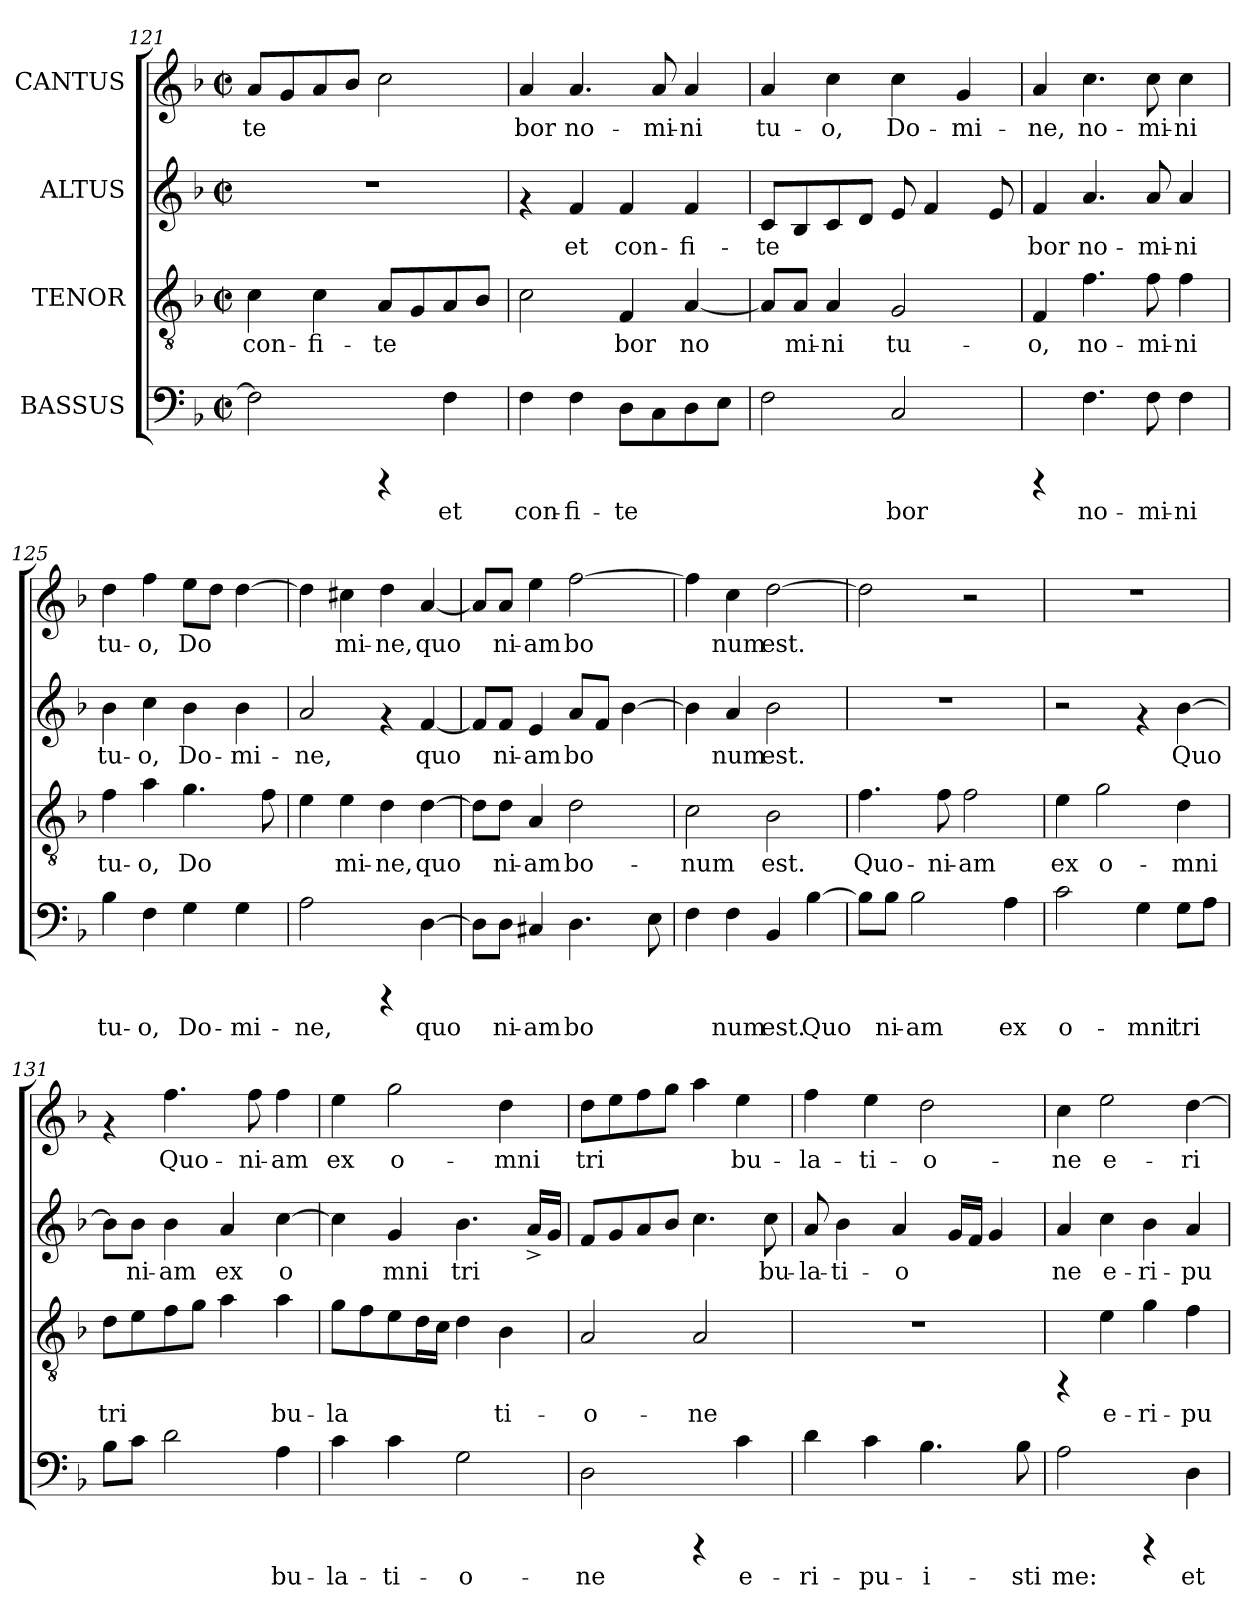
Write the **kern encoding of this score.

**kern	**text	**kern	**text	**kern	**text	**kern	**text
*part4	*part4	*part3	*part3	*part2	*part2	*part1	*part1
*staff4	*staff4	*staff3	*staff3	*staff2	*staff2	*staff1	*staff1
*I"BASSUS	*	*I"TENOR	*	*I"ALTUS	*	*I"CANTUS	*
!!LO:LB:g=z
*clefF4	*	*clefGv2	*	*clefG2	*	*clefG2	*
*k[b-]	*	*k[b-]	*	*k[b-]	*	*k[b-]	*
*F:	*	*F:	*	*F:	*	*F:	*
*M2/2	*	*M2/2	*	*M2/2	*	*M2/2	*
*met(c|)	*	*met(c|)	*	*met(c|)	*	*met(c|)	*
=121	=121	=121	=121	=121	=121	=121	=121
!	!LO:LY:b:cj	!	!LO:LY:b:cj	!	!	!	!LO:LY:b:cj
2F\]	.	4c\	con-	1r	.	8a/L	-te-
!	!	!	!	!	!	!	!LO:LY:b:cj
.	.	.	.	.	.	8g/	--
!	!	!	!LO:LY:b:cj	!	!	!	!LO:LY:b:cj
.	.	4c\	-fi-	.	.	8a/	--
!	!	!	!	!	!	!	!LO:LY:b:cj
.	.	.	.	.	.	8b-/J	--
!	!	!	!LO:LY:b:cj	!	!	!	!LO:LY:b:cj
4rCCC	.	8A/L	-te-	.	.	2cc\	--
!	!	!	!LO:LY:b:cj	!	!	!	!
.	.	8G/	--	.	.	.	.
!	!LO:LY:b:cj	!	!LO:LY:b:cj	!	!	!	!
4F\	et	8A/	--	.	.	.	.
!	!	!	!LO:LY:b:cj	!	!	!	!
.	.	8B-/J	--	.	.	.	.
=122	=122	=122	=122	=122	=122	=122	=122
!	!LO:LY:b:cj	!	!LO:LY:b:cj	!	!	!	!LO:LY:b:cj
4F\	con-	2c\	--	4rf	.	4a/	-bor
!	!LO:LY:b:cj	!	!	!	!LO:LY:b:cj	!	!LO:LY:b:cj
4F\	-fi-	.	.	4f/	et	4.a/	no-
!	!LO:LY:b:cj	!	!LO:LY:b:cj	!	!LO:LY:b:cj	!	!
8D\L	-te-	4F/	-bor	4f/	con-	.	.
!	!LO:LY:b:cj	!	!	!	!	!	!LO:LY:b:cj
8C\	--	.	.	.	.	8a/	-mi-
!	!LO:LY:b:cj	!	!LO:LY:b:cj	!	!LO:LY:b:cj	!	!LO:LY:b:cj
8D\	--	[<4A/	no-	4f/	-fi-	4a/	-ni
!	!LO:LY:b:cj	!	!	!	!	!	!
8E\J	--	.	.	.	.	.	.
=123	=123	=123	=123	=123	=123	=123	=123
!	!LO:LY:b:cj	!	!LO:LY:b:cj	!	!LO:LY:b:cj	!	!LO:LY:b:cj
2F\	--	8A/L]	--	8c/L	-te-	4a/	tu-
!	!	!	!LO:LY:b:cj	!	!LO:LY:b:cj	!	!
.	.	8A/J	-mi-	8B-/	--	.	.
!	!	!	!LO:LY:b:cj	!	!LO:LY:b:cj	!	!LO:LY:b:cj
.	.	4A/	-ni	8c/	--	4cc\	-o,
!	!	!	!	!	!LO:LY:b:cj	!	!
.	.	.	.	8d/J	--	.	.
!	!LO:LY:b:cj	!	!LO:LY:b:cj	!	!LO:LY:b:cj	!	!LO:LY:b:cj
2C/	-bor	2G/	tu-	8e/	--	4cc\	Do-
!	!	!	!	!	!LO:LY:b:cj	!	!
.	.	.	.	4f/	--	.	.
!	!	!	!	!	!	!	!LO:LY:b:cj
.	.	.	.	.	.	4g/	-mi-
!	!	!	!	!	!LO:LY:b:cj	!	!
.	.	.	.	8e/	--	.	.
=124	=124	=124	=124	=124	=124	=124	=124
!	!	!	!LO:LY:b:cj	!	!LO:LY:b:cj	!	!LO:LY:b:cj
4rCCC	.	4F/	-o,	4f/	-bor	4a/	-ne,
!	!LO:LY:b:cj	!	!LO:LY:b:cj	!	!LO:LY:b:cj	!	!LO:LY:b:cj
4.F\	no-	4.f\	no-	4.a/	no-	4.cc\	no-
!	!LO:LY:b:cj	!	!LO:LY:b:cj	!	!LO:LY:b:cj	!	!LO:LY:b:cj
8F\	-mi-	8f\	-mi-	8a/	-mi-	8cc\	-mi-
!	!LO:LY:b:cj	!	!LO:LY:b:cj	!	!LO:LY:b:cj	!	!LO:LY:b:cj
4F\	-ni	4f\	-ni	4a/	-ni	4cc\	-ni
=125	=125	=125	=125	=125	=125	=125	=125
!	!LO:LY:b:cj	!	!LO:LY:b:cj	!	!LO:LY:b:cj	!	!LO:LY:b:cj
4B-\	tu-	4f\	tu-	4b-\	tu-	4dd\	tu-
!	!LO:LY:b:cj	!	!LO:LY:b:cj	!	!LO:LY:b:cj	!	!LO:LY:b:cj
4F\	-o,	4a\	-o,	4cc\	-o,	4ff\	-o,
!	!LO:LY:b:cj	!	!LO:LY:b:cj	!	!LO:LY:b:cj	!	!LO:LY:b:cj
4G\	Do-	4.g\	Do-	4b-\	Do-	8ee\L	Do-
!	!	!	!	!	!	!	!LO:LY:b:cj
.	.	.	.	.	.	8dd\J	--
!	!LO:LY:b:cj	!	!	!	!LO:LY:b:cj	!	!LO:LY:b:cj
4G\	-mi-	.	.	4b-\	-mi-	[>4dd\	--
!	!	!	!LO:LY:b:cj	!	!	!	!
.	.	8f\	--	.	.	.	.
=126	=126	=126	=126	=126	=126	=126	=126
!	!LO:LY:b:cj	!	!LO:LY:b:cj	!	!LO:LY:b:cj	!	!LO:LY:b:cj
2A\	-ne,	4e\	--	2a/	-ne,	4dd\]	--
!	!	!	!LO:LY:b:cj	!	!	!	!LO:LY:b:cj
.	.	4e\	-mi-	.	.	4cc#X\	-mi-
!	!	!	!LO:LY:b:cj	!	!	!	!LO:LY:b:cj
4rCCC	.	4d\	-ne,	4rf	.	4dd\	-ne,
!	!LO:LY:b:cj	!	!LO:LY:b:cj	!	!LO:LY:b:cj	!	!LO:LY:b:cj
[<4D\	quo-	[<4d\	quo-	[<4f/	quo-	[<4a/	quo-
!!LO:PB:g=z
=127	=127	=127	=127	=127	=127	=127	=127
!	!LO:LY:b:cj	!	!LO:LY:b:cj	!	!LO:LY:b:cj	!	!LO:LY:b:cj
8D\L]	--	8d\L]	--	8f/L]	--	8a/L]	--
!	!LO:LY:b:cj	!	!LO:LY:b:cj	!	!LO:LY:b:cj	!	!LO:LY:b:cj
8D\J	-ni-	8d\J	-ni-	8f/J	-ni-	8a/J	-ni-
!	!LO:LY:b:cj	!	!LO:LY:b:cj	!	!LO:LY:b:cj	!	!LO:LY:b:cj
4C#X/	-am	4A/	-am	4e/	-am	4ee\	-am
!	!LO:LY:b:cj	!	!LO:LY:b:cj	!	!LO:LY:b:cj	!	!LO:LY:b:cj
4.D\	bo-	2d\	bo-	8a/L	bo-	[>2ff\	bo-
!	!	!	!	!	!LO:LY:b:cj	!	!
.	.	.	.	8f/J	--	.	.
!	!	!	!	!	!LO:LY:b:cj	!	!
.	.	.	.	[>4b-\	--	.	.
!	!LO:LY:b:cj	!	!	!	!	!	!
8E\	--	.	.	.	.	.	.
=128	=128	=128	=128	=128	=128	=128	=128
!	!LO:LY:b:cj	!	!LO:LY:b:cj	!	!LO:LY:b:cj	!	!LO:LY:b:cj
4F\	--	2c\	-num	4b-\]	--	4ff\]	--
!	!LO:LY:b:cj	!	!	!	!LO:LY:b:cj	!	!LO:LY:b:cj
4F\	-num	.	.	4a/	-num	4cc\	-num
!	!LO:LY:b:cj	!	!LO:LY:b:cj	!	!LO:LY:b:cj	!	!LO:LY:b:cj
4BB-/	est.	2B-\	est.	2b-\	est.	[>2dd\	est.
!	!LO:LY:b:cj	!	!	!	!	!	!
[>4B-\	Quo-	.	.	.	.	.	.
=129	=129	=129	=129	=129	=129	=129	=129
!	!LO:LY:b:cj	!	!LO:LY:b:cj	!	!	!	!LO:LY:b:cj
8B-\L]	--	4.f\	Quo-	1r	.	2dd\]	.
!	!LO:LY:b:cj	!	!	!	!	!	!
8B-\J	-ni-	.	.	.	.	.	.
!	!LO:LY:b:cj	!	!	!	!	!	!
2B-\	-am	.	.	.	.	.	.
!	!	!	!LO:LY:b:cj	!	!	!	!
.	.	8f\	-ni-	.	.	.	.
!	!	!	!LO:LY:b:cj	!	!	!	!
.	.	2f\	-am	.	.	2r	.
!	!LO:LY:b:cj	!	!	!	!	!	!
4A\	ex	.	.	.	.	.	.
=130	=130	=130	=130	=130	=130	=130	=130
!	!LO:LY:b:cj	!	!LO:LY:b:cj	!	!	!	!
2c\	o-	4e\	ex	2r	.	1r	.
!	!	!	!LO:LY:b:cj	!	!	!	!
.	.	2g\	o-	.	.	.	.
!	!LO:LY:b:cj	!	!	!	!	!	!
4G\	-mni	.	.	4rf	.	.	.
!	!LO:LY:b:cj	!	!LO:LY:b:cj	!	!LO:LY:b:cj	!	!
8G\L	tri-	4d\	-mni	[>4b-\	Quo-	.	.
!	!LO:LY:b:cj	!	!	!	!	!	!
8A\J	--	.	.	.	.	.	.
=131	=131	=131	=131	=131	=131	=131	=131
!	!LO:LY:b:cj	!	!LO:LY:b:cj	!	!LO:LY:b:cj	!	!
8B-\L	--	8d\L	tri-	8b-\L]	--	4rf	.
!	!LO:LY:b:cj	!	!LO:LY:b:cj	!	!LO:LY:b:cj	!	!
8c\J	--	8e\	--	8b-\J	-ni-	.	.
!	!LO:LY:b:cj	!	!LO:LY:b:cj	!	!LO:LY:b:cj	!	!LO:LY:b:cj
2d\	--	8f\	--	4b-\	-am	4.ff\	Quo-
!	!	!	!LO:LY:b:cj	!	!	!	!
.	.	8g\J	--	.	.	.	.
!	!	!	!LO:LY:b:cj	!	!LO:LY:b:cj	!	!
.	.	4a\	--	4a/	ex	.	.
!	!	!	!	!	!	!	!LO:LY:b:cj
.	.	.	.	.	.	8ff\	-ni-
!	!LO:LY:b:cj	!	!LO:LY:b:cj	!	!LO:LY:b:cj	!	!LO:LY:b:cj
4A\	-bu-	4a\	-bu-	[>4cc\	o-	4ff\	-am
=132	=132	=132	=132	=132	=132	=132	=132
!	!LO:LY:b:cj	!	!LO:LY:b:cj	!	!LO:LY:b:cj	!	!LO:LY:b:cj
4c\	-la-	8g\L	-la-	4cc\]	--	4ee\	ex
!	!	!	!LO:LY:b:cj	!	!	!	!
.	.	8f\	--	.	.	.	.
!	!LO:LY:b:cj	!	!LO:LY:b:cj	!	!LO:LY:b:cj	!	!LO:LY:b:cj
4c\	-ti-	8e\	--	4g/	-mni	2gg\	o-
!	!	!	!LO:LY:b:cj	!	!	!	!
.	.	16d\	--	.	.	.	.
!	!	!	!LO:LY:b:cj	!	!	!	!
.	.	16c\J	--	.	.	.	.
!	!LO:LY:b:cj	!	!LO:LY:b:cj	!	!LO:LY:b:cj	!	!
2G\	-o-	4d\	--	4.b-\	tri-	.	.
!	!	!	!LO:LY:b:cj	!	!	!	!LO:LY:b:cj
.	.	4B-\	-ti-	.	.	4dd\	-mni
!	!	!	!	!	!LO:LY:b:cj	!	!
.	.	.	.	16a^>/L	--	.	.
!	!	!	!	!	!LO:LY:b:cj	!	!
.	.	.	.	16g/J	--	.	.
!!LO:PB:g=z
=133	=133	=133	=133	=133	=133	=133	=133
!	!LO:LY:b:cj	!	!LO:LY:b:cj	!	!LO:LY:b:cj	!	!LO:LY:b:cj
2D\	-ne	2A/	-o-	8f/L	--	8dd\L	tri-
!	!	!	!	!	!LO:LY:b:cj	!	!LO:LY:b:cj
.	.	.	.	8g/	--	8ee\	--
!	!	!	!	!	!LO:LY:b:cj	!	!LO:LY:b:cj
.	.	.	.	8a/	--	8ff\	--
!	!	!	!	!	!LO:LY:b:cj	!	!LO:LY:b:cj
.	.	.	.	8b-/J	--	8gg\J	--
!	!	!	!LO:LY:b:cj	!	!LO:LY:b:cj	!	!LO:LY:b:cj
4rCCC	.	2A/	-ne	4.cc\	--	4aa\	--
!	!LO:LY:b:cj	!	!	!	!	!	!LO:LY:b:cj
4c\	e-	.	.	.	.	4ee\	-bu-
!	!	!	!	!	!LO:LY:b:cj	!	!
.	.	.	.	8cc\	-bu-	.	.
=134	=134	=134	=134	=134	=134	=134	=134
!	!LO:LY:b:cj	!	!	!	!LO:LY:b:cj	!	!LO:LY:b:cj
4d\	-ri-	1r	.	8a/	-la-	4ff\	-la-
!	!	!	!	!	!LO:LY:b:cj	!	!
.	.	.	.	4b-\	-ti-	.	.
!	!LO:LY:b:cj	!	!	!	!	!	!LO:LY:b:cj
4c\	-pu-	.	.	.	.	4ee\	-ti-
!	!	!	!	!	!LO:LY:b:cj	!	!
.	.	.	.	4a/	-o-	.	.
!	!LO:LY:b:cj	!	!	!	!	!	!LO:LY:b:cj
4.B-\	-i-	.	.	.	.	2dd\	-o-
!	!	!	!	!	!LO:LY:b:cj	!	!
.	.	.	.	16g/L	--	.	.
!	!	!	!	!	!LO:LY:b:cj	!	!
.	.	.	.	16f/J	--	.	.
!	!	!	!	!	!LO:LY:b:cj	!	!
.	.	.	.	4g/	--	.	.
!	!LO:LY:b:cj	!	!	!	!	!	!
8B-\	-sti	.	.	.	.	.	.
=135	=135	=135	=135	=135	=135	=135	=135
!	!LO:LY:b:cj	!	!	!	!LO:LY:b:cj	!	!LO:LY:b:cj
2A\	me:	4rFF	.	4a/	-ne	4cc\	-ne
!	!	!	!LO:LY:b:cj	!	!LO:LY:b:cj	!	!LO:LY:b:cj
.	.	4e\	e-	4cc\	e-	2ee\	e-
!	!	!	!LO:LY:b:cj	!	!LO:LY:b:cj	!	!
4rCCC	.	4g\	-ri-	4b-\	-ri-	.	.
!	!LO:LY:b:cj	!	!LO:LY:b:cj	!	!LO:LY:b:cj	!	!LO:LY:b:cj
4D\	et	4f\	-pu-	4a/	-pu-	[>4dd\	-ri-
=	=	=	=	=	=	=	=
*-	*-	*-	*-	*-	*-	*-	*-
